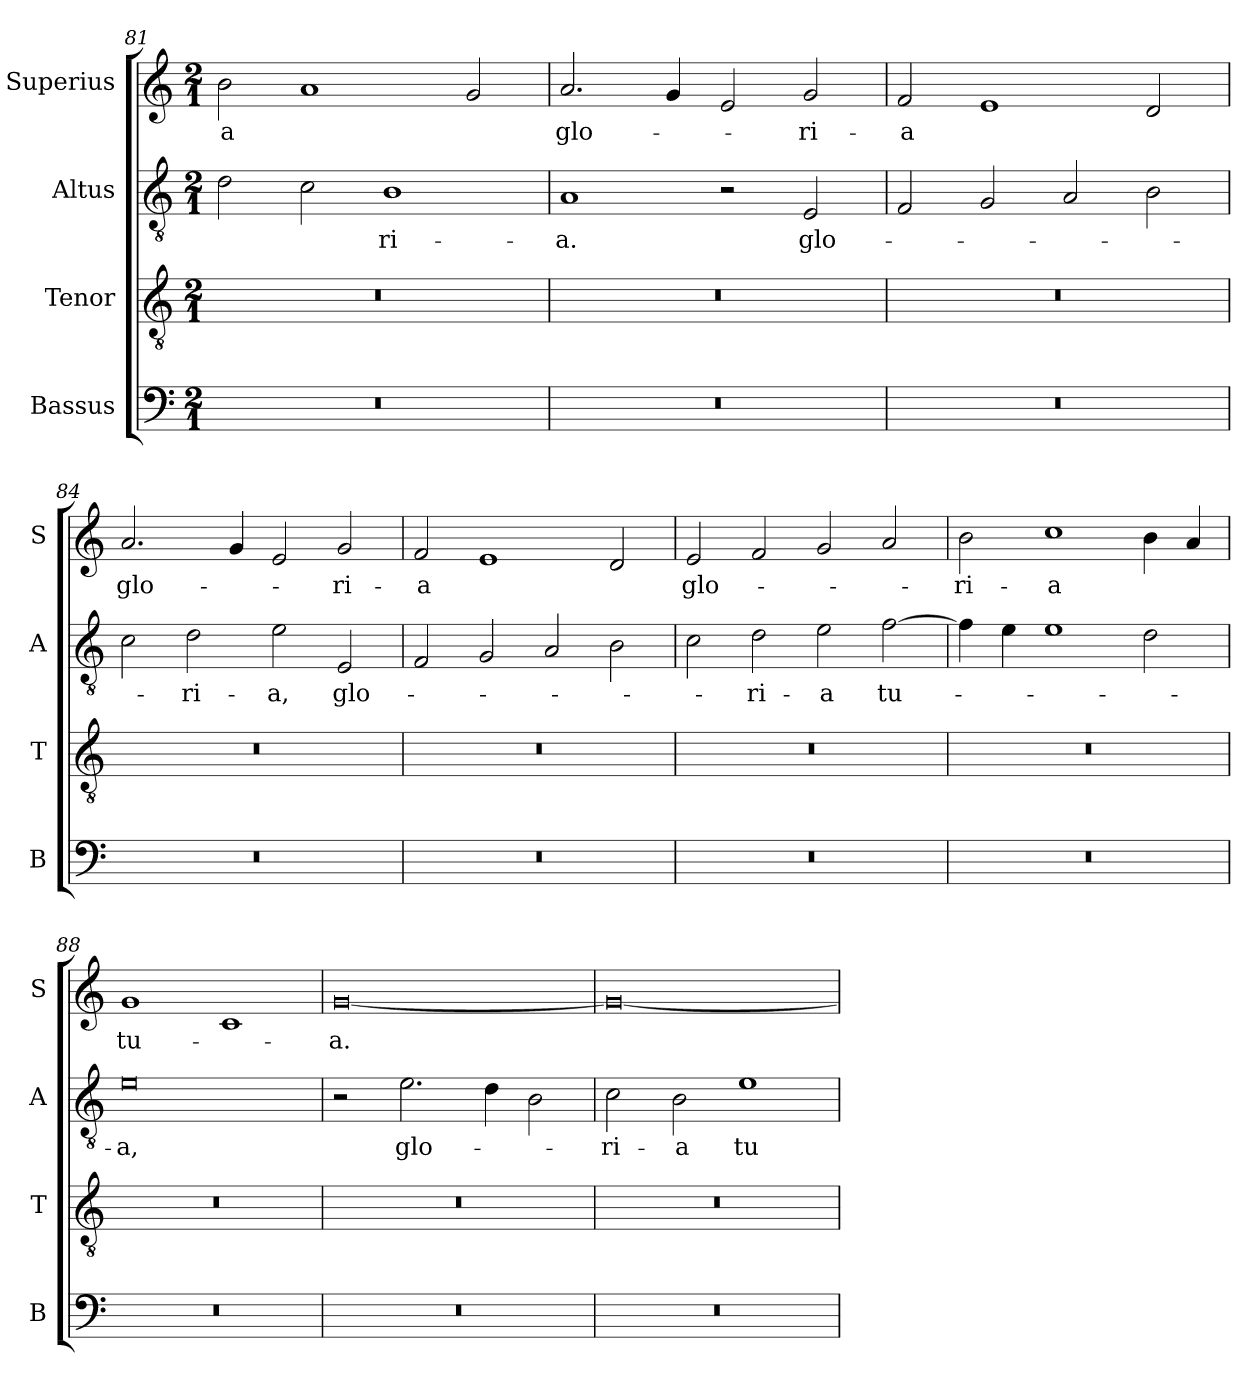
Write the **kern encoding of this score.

**kern	**kern	**kern	**text	**kern	**text
*part4	*part3	*part2	*part2	*part1	*part1
*staff4	*staff3	*staff2	*staff2	*staff1	*staff1
*I"Bassus	*I"Tenor	*I"Altus	*	*I"Superius	*
*I'B	*I'T	*I'A	*	*I'S	*
*clefF4	*clefGv2	*clefGv2	*	*clefG2	*
*k[]	*k[]	*k[]	*	*k[]	*
*M2/1	*M2/1	*M2/1	*	*M2/1	*
=81	=81	=81	=81	=81	=81
0r	0r	2d\	.	2b\	-a
.	.	2c\	.	1a	.
.	.	1B	-ri-	.	.
.	.	.	.	2g/	.
=82	=82	=82	=82	=82	=82
0r	0r	1A	-a.	2.a/	glo-
.	.	.	.	4g/	.
.	.	2r	.	2e/	.
.	.	2E/	glo-	2g/	-ri-
=83	=83	=83	=83	=83	=83
0r	0r	2F/	.	2f/	-a
.	.	2G/	.	1e	.
.	.	2A/	.	.	.
.	.	2B\	.	2d/	.
=84	=84	=84	=84	=84	=84
0r	0r	2c\	.	2.a/	glo-
.	.	2d\	-ri-	.	.
.	.	.	.	4g/	.
.	.	2e\	-a,	2e/	.
.	.	2E/	glo-	2g/	-ri-
=85	=85	=85	=85	=85	=85
0r	0r	2F/	.	2f/	-a
.	.	2G/	.	1e	.
.	.	2A/	.	.	.
.	.	2B\	.	2d/	.
=86	=86	=86	=86	=86	=86
0r	0r	2c\	.	2e/	glo-
.	.	2d\	-ri-	2f/	.
.	.	2e\	-a	2g/	.
.	.	[2f\	tu-	2a/	.
=87	=87	=87	=87	=87	=87
0r	0r	4f\]	.	2b\	-ri-
.	.	4e\	.	.	.
.	.	1e	.	1cc	-a
.	.	2d\	.	4b\	.
.	.	.	.	4a/	.
=88	=88	=88	=88	=88	=88
0r	0r	0e	-a,	1g	tu-
.	.	.	.	1c	.
=89	=89	=89	=89	=89	=89
0r	0r	2r	.	[0g	-a.
.	.	2.e\	glo-	.	.
.	.	4d\	.	.	.
.	.	2B\	.	.	.
=90	=90	=90	=90	=90	=90
0r	0r	2c\	-ri-	0g_	.
.	.	2B\	-a	.	.
.	.	1e	tu-	.	.
=	=	=	=	=	=
*-	*-	*-	*-	*-	*-
